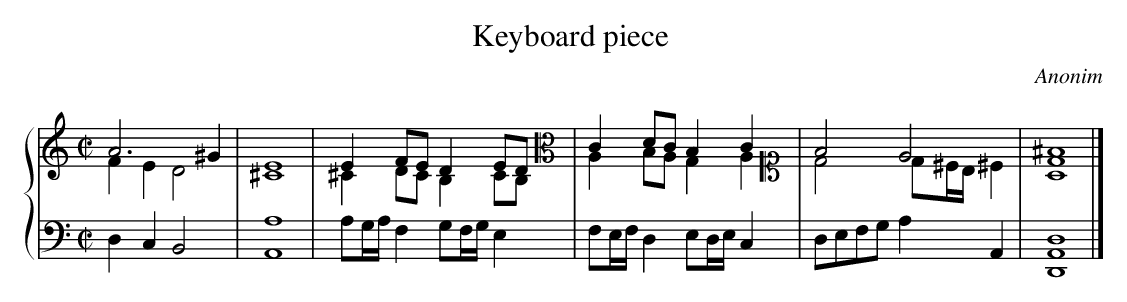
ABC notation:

X:1
T: Keyboard piece
C: Anonim
L: 1/8
M: C|
%%staves {1 2}
V: 1
V: 2 clef=bass
K: C
[V:1] A6^G2 & F2E2D4 |
[V:2] D,2C,2B,,4 |
[V:1] [E8^C8] |
[V:2] [A,8A,,8] |
[V:1] E2FED2ED & ^C2DCB,2CB, |
[V:2] A,G,/A,/F,2G,F,/G,/E,2 |
[V:1] [K:clef=alto]C2DCB,2C2 & A,2B,A,G,2A,2 |
[V:2] F,E,/F,/D,2E,D,/E,/C,2 |
[V:1] [K:clef=C1]F4E4 & D4D^C/B,/^C2 |
[V:2] D,E,F,G,A,2A,,2 |
[V:1] [^F8D8A,8] |]
[V:2] [D,8A,,8D,,8] |]
